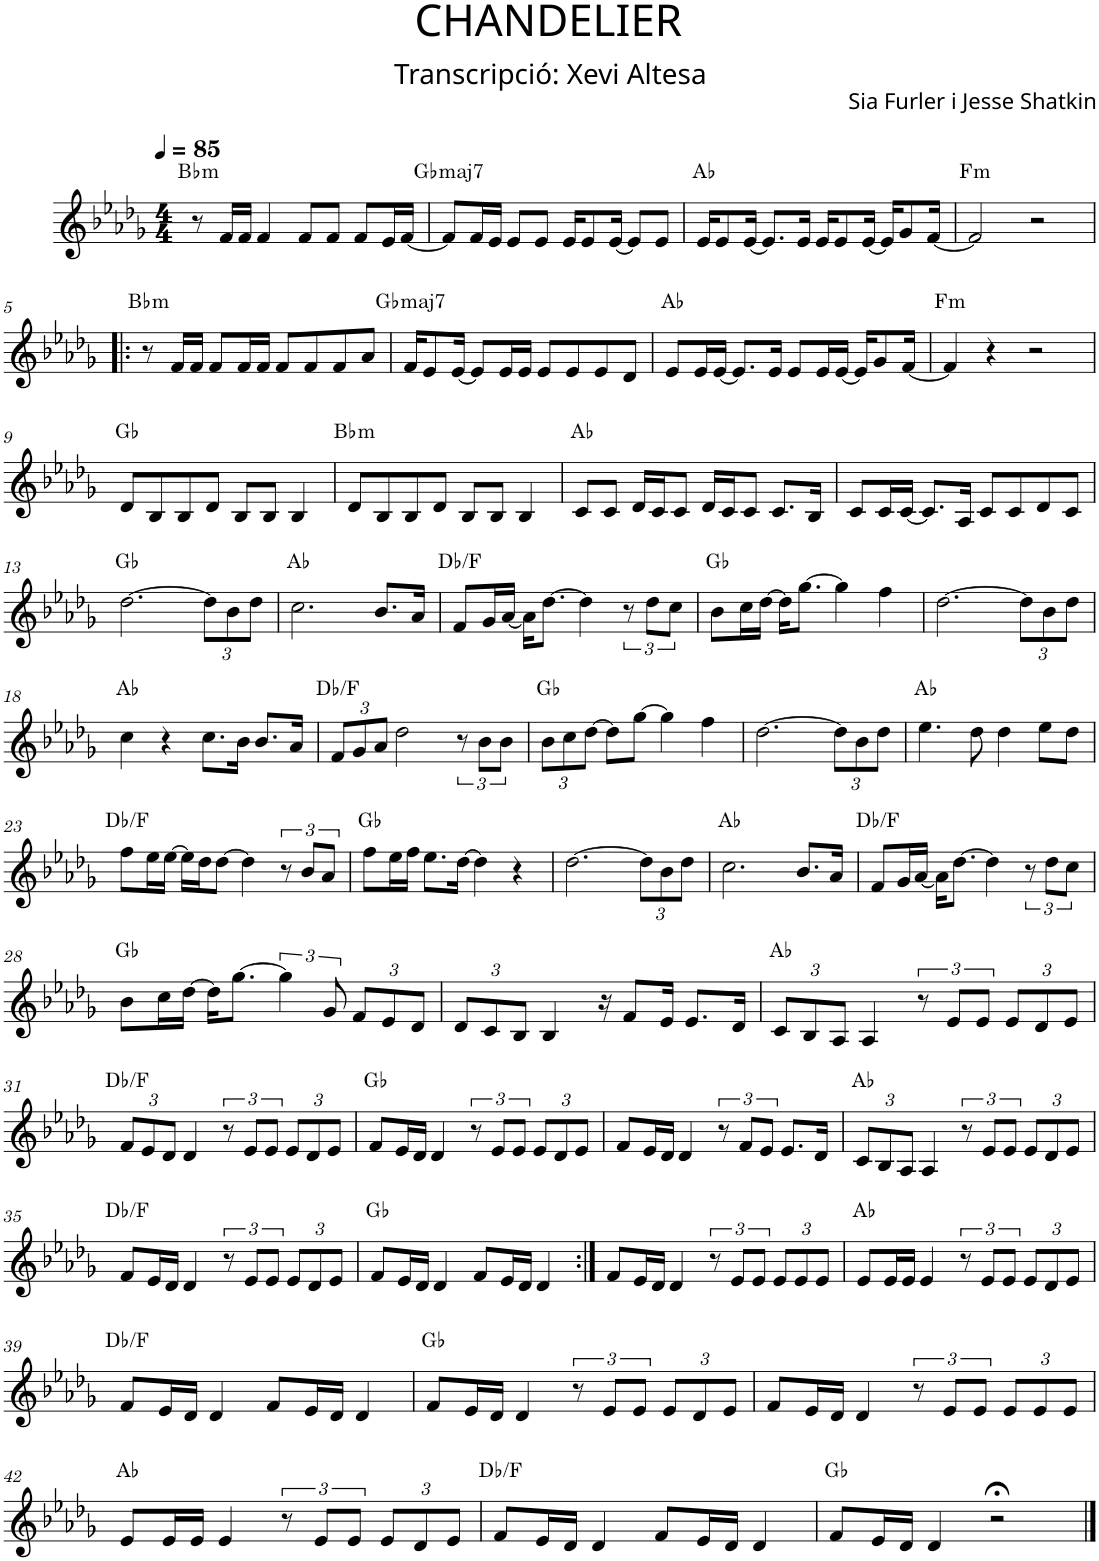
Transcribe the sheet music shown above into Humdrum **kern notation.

**kern	**harte
*part1	*part1
*staff1	*
*I"P1	*
*clefG2	*
*k[b-e-a-d-g-]	*
*b-:	*
*M4/4	*
*MM85	*
=1	=1
!	!LO:H:kt=m
8r	Bb:min
16f/LL	.
16f/JJ	.
4f/	.
8f/L	.
8f/J	.
8f/L	.
16e-/L	.
[<16f/JJ	.
=2	=2
!	!LO:H:kt=maj7
8f/L]	Gb:maj7
16f/L	.
16e-/JJ	.
8e-/L	.
8e-/J	.
16e-/KL	.
8e-/	.
[<16e-/Jk	.
8e-/L]	.
8e-/J	.
=3	=3
16e-/KL	Ab:maj
8e-/	.
[<16e-/Jk	.
8.e-/L]	.
16e-/Jk	.
16e-/KL	.
8e-/	.
[<16e-/Jk	.
16e-/KL]	.
8g-/	.
[<16f/Jk	.
=4	=4
!	!LO:H:kt=m
2f/]	F:min
2r	.
!!LO:LB:g=z
=5!|:	=5!|:
!	!LO:H:kt=m
8r	Bb:min
16f/LL	.
16f/JJ	.
8f/L	.
16f/L	.
16f/JJ	.
8f/L	.
8f/	.
8f/	.
8a-/J	.
=6	=6
!	!LO:H:kt=maj7
16f/KL	Gb:maj7
8e-/	.
[<16e-/Jk	.
8e-/L]	.
16e-/L	.
16e-/JJ	.
8e-/L	.
8e-/	.
8e-/	.
8d-/J	.
=7	=7
8e-/L	Ab:maj
16e-/L	.
[<16e-/JJ	.
8.e-/L]	.
16e-/Jk	.
8e-/L	.
16e-/L	.
[<16e-/JJ	.
16e-/KL]	.
8g-/	.
[<16f/Jk	.
=8	=8
!	!LO:H:kt=m
4f/]	F:min
4r	.
2r	.
!!LO:LB:g=z
=9	=9
8d-/L	Gb:maj
8B-/	.
8B-/	.
8d-/J	.
8B-/L	.
8B-/J	.
4B-/	.
=10	=10
!	!LO:H:kt=m
8d-/L	Bb:min
8B-/	.
8B-/	.
8d-/J	.
8B-/L	.
8B-/J	.
4B-/	.
=11	=11
8c/L	Ab:maj
8c/J	.
16d-/LL	.
16c/J	.
8c/J	.
16d-/LL	.
16c/J	.
8c/J	.
8.c/L	.
16B-/Jk	.
=12	=12
8c/L	.
16c/L	.
[<16c/JJ	.
8.c/L]	.
16A-/Jk	.
8c/L	.
8c/	.
8d-/	.
8c/J	.
!!LO:LB:g=z
=13	=13
[>2.dd-\	Gb:maj
*Xbrackettup	*
12dd-\L]	.
12b-\	.
12dd-\J	.
=14	=14
2.cc\	Ab:maj
8.b-/L	.
16a-/Jk	.
=15	=15
8f/L	Db:maj/3
16g-/L	.
[<16a-/JJ	.
16a-\KL]	.
[>8.dd-\J	.
4dd-\]	.
*brackettup	*
12r	.
12dd-\L	.
12cc\J	.
=16	=16
8b-\L	Gb:maj
16cc\L	.
[>16dd-\JJ	.
16dd-\KL]	.
[>8.gg-\J	.
4gg-\]	.
4ff\	.
=17	=17
[>2.dd-\	.
*Xbrackettup	*
12dd-\L]	.
12b-\	.
12dd-\J	.
!!LO:LB:g=z
=18	=18
4cc\	Ab:maj
4r	.
8.cc\L	.
16b-\Jk	.
8.b-/L	.
16a-/Jk	.
=19	=19
12f/L	Db:maj/3
12g-/	.
12a-/J	.
2dd-\	.
*brackettup	*
12r	.
12b-\L	.
12b-\J	.
=20	=20
*Xbrackettup	*
12b-\L	Gb:maj
12cc\	.
[>12dd-\J	.
8dd-\L]	.
[>8gg-\J	.
4gg-\]	.
4ff\	.
=21	=21
[>2.dd-\	.
12dd-\L]	.
12b-\	.
12dd-\J	.
=22	=22
4.ee-\	Ab:maj
8dd-\	.
4dd-\	.
8ee-\L	.
8dd-\J	.
!!LO:LB:g=z
=23	=23
8ff\L	Db:maj/3
16ee-\L	.
[>16ee-\JJ	.
16ee-\LL]	.
16dd-\J	.
[>8dd-\J	.
4dd-\]	.
*brackettup	*
12r	.
12b-/L	.
12a-/J	.
=24	=24
8ff\L	Gb:maj
16ee-\L	.
16ff\JJ	.
8.ee-\L	.
[>16dd-\Jk	.
4dd-\]	.
4r	.
=25	=25
[>2.dd-\	.
*Xbrackettup	*
12dd-\L]	.
12b-\	.
12dd-\J	.
=26	=26
2.cc\	Ab:maj
8.b-/L	.
16a-/Jk	.
=27	=27
8f/L	Db:maj/3
16g-/L	.
[<16a-/JJ	.
16a-\KL]	.
[>8.dd-\J	.
4dd-\]	.
*brackettup	*
12r	.
12dd-\L	.
12cc\J	.
!!LO:LB:g=z
=28	=28
8b-\L	Gb:maj
16cc\L	.
[>16dd-\JJ	.
16dd-\KL]	.
[>8.gg-\J	.
6gg-\]	.
12g-/	.
*Xbrackettup	*
12f/L	.
12e-/	.
12d-/J	.
=29	=29
12d-/L	.
12c/	.
12B-/J	.
4B-/	.
16r	.
8f/L	.
16e-/Jk	.
8.e-/L	.
16d-/Jk	.
=30	=30
12c/L	Ab:maj
12B-/	.
12A-/J	.
4A-/	.
*brackettup	*
12r	.
12e-/L	.
12e-/J	.
*Xbrackettup	*
12e-/L	.
12d-/	.
12e-/J	.
!!LO:LB:g=z
=31	=31
12f/L	Db:maj/3
12e-/	.
12d-/J	.
4d-/	.
*brackettup	*
12r	.
12e-/L	.
12e-/J	.
*Xbrackettup	*
12e-/L	.
12d-/	.
12e-/J	.
=32	=32
8f/L	Gb:maj
16e-/L	.
16d-/JJ	.
4d-/	.
*brackettup	*
12r	.
12e-/L	.
12e-/J	.
*Xbrackettup	*
12e-/L	.
12d-/	.
12e-/J	.
=33	=33
8f/L	.
16e-/L	.
16d-/JJ	.
4d-/	.
*brackettup	*
12r	.
12f/L	.
12e-/J	.
8.e-/L	.
16d-/Jk	.
=34	=34
*Xbrackettup	*
12c/L	Ab:maj
12B-/	.
12A-/J	.
4A-/	.
*brackettup	*
12r	.
12e-/L	.
12e-/J	.
*Xbrackettup	*
12e-/L	.
12d-/	.
12e-/J	.
!!LO:LB:g=z
=35	=35
8f/L	Db:maj/3
16e-/L	.
16d-/JJ	.
4d-/	.
*brackettup	*
12r	.
12e-/L	.
12e-/J	.
*Xbrackettup	*
12e-/L	.
12d-/	.
12e-/J	.
=36	=36
8f/L	Gb:maj
16e-/L	.
16d-/JJ	.
4d-/	.
8f/L	.
16e-/L	.
16d-/JJ	.
4d-/	.
=37:|!	=37:|!
8f/L	.
16e-/L	.
16d-/JJ	.
4d-/	.
*brackettup	*
12r	.
12e-/L	.
12e-/J	.
*Xbrackettup	*
12e-/L	.
12e-/	.
12e-/J	.
=38	=38
8e-/L	Ab:maj
16e-/L	.
16e-/JJ	.
4e-/	.
*brackettup	*
12r	.
12e-/L	.
12e-/J	.
*Xbrackettup	*
12e-/L	.
12d-/	.
12e-/J	.
!!LO:LB:g=z
=39	=39
8f/L	Db:maj/3
16e-/L	.
16d-/JJ	.
4d-/	.
8f/L	.
16e-/L	.
16d-/JJ	.
4d-/	.
=40	=40
8f/L	Gb:maj
16e-/L	.
16d-/JJ	.
4d-/	.
*brackettup	*
12r	.
12e-/L	.
12e-/J	.
*Xbrackettup	*
12e-/L	.
12d-/	.
12e-/J	.
=41	=41
8f/L	.
16e-/L	.
16d-/JJ	.
4d-/	.
*brackettup	*
12r	.
12e-/L	.
12e-/J	.
*Xbrackettup	*
12e-/L	.
12e-/	.
12e-/J	.
!!LO:LB:g=z
=42	=42
8e-/L	Ab:maj
16e-/L	.
16e-/JJ	.
4e-/	.
*brackettup	*
12r	.
12e-/L	.
12e-/J	.
*Xbrackettup	*
12e-/L	.
12d-/	.
12e-/J	.
=43	=43
8f/L	Db:maj/3
16e-/L	.
16d-/JJ	.
4d-/	.
8f/L	.
16e-/L	.
16d-/JJ	.
4d-/	.
=44	=44
8f/L	Gb:maj
16e-/L	.
16d-/JJ	.
4d-/	.
2r;<	.
==	==
*-	*-
